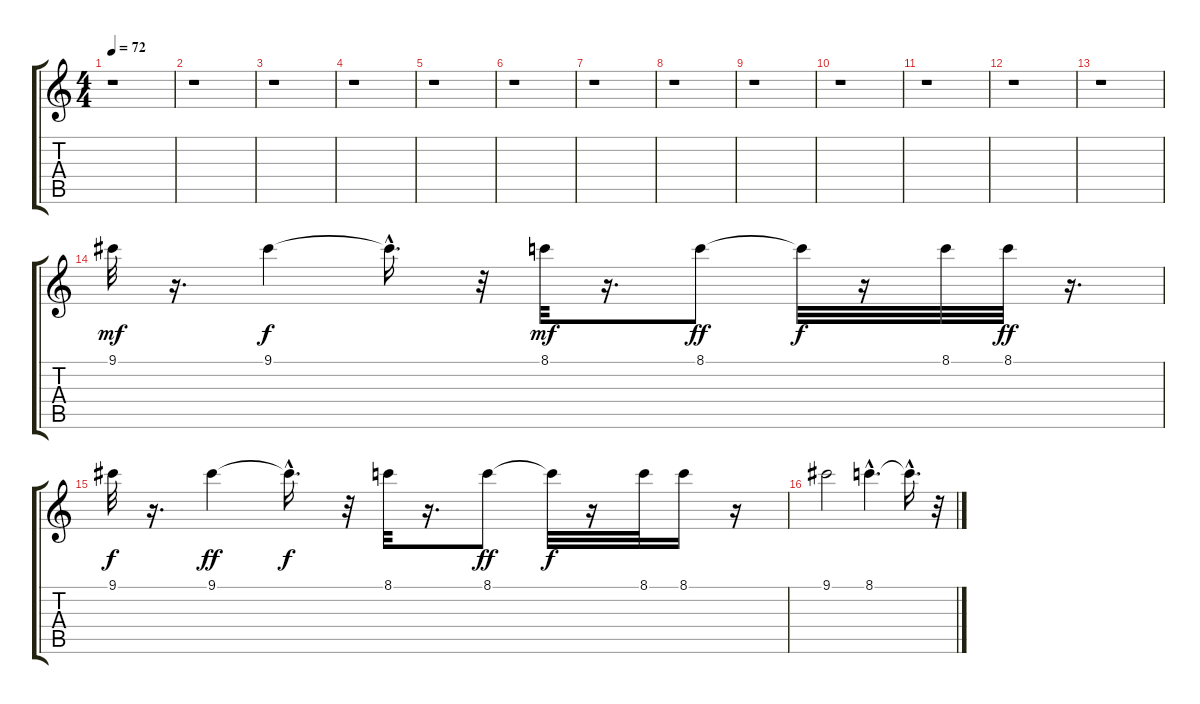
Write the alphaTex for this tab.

\track "" {instrument acousticguitarnylon}
\staff {score tabs}
\tuning (E4 B3 G3 D3 A2 E2) {hide}
\ts (4 4)
\tempo 72
\clef g2
\ks c
r.1{dy fff} |
r.1 |
r.1 |
r.1 |
r.1 |
r.1 |
r.1 |
r.1 |
r.1 |
r.1 |
r.1 |
r.1 |
r.1 |
9.1.32{dy mf} r.16{d} 9.1.4{dy f} 9.1{hac t}.16{d} r.32 8.1.32{dy mf} r.16{d} 8.1.8{dy ff} 8.1{t}.32{dy f} r.16 8.1.32 8.1.32{dy ff} r.16{d} |
9.1.32{dy f} r.16{d} 9.1.4{dy ff} 9.1{hac t}.16{d dy f} r.32 8.1.32 r.16{d} 8.1.8{dy ff} 8.1{t}.32{dy f} r.16 8.1.32 8.1.16 r.16 |
9.1.2 8.1{hac}.4{d} 8.1{hac t}.16{d} r.32
